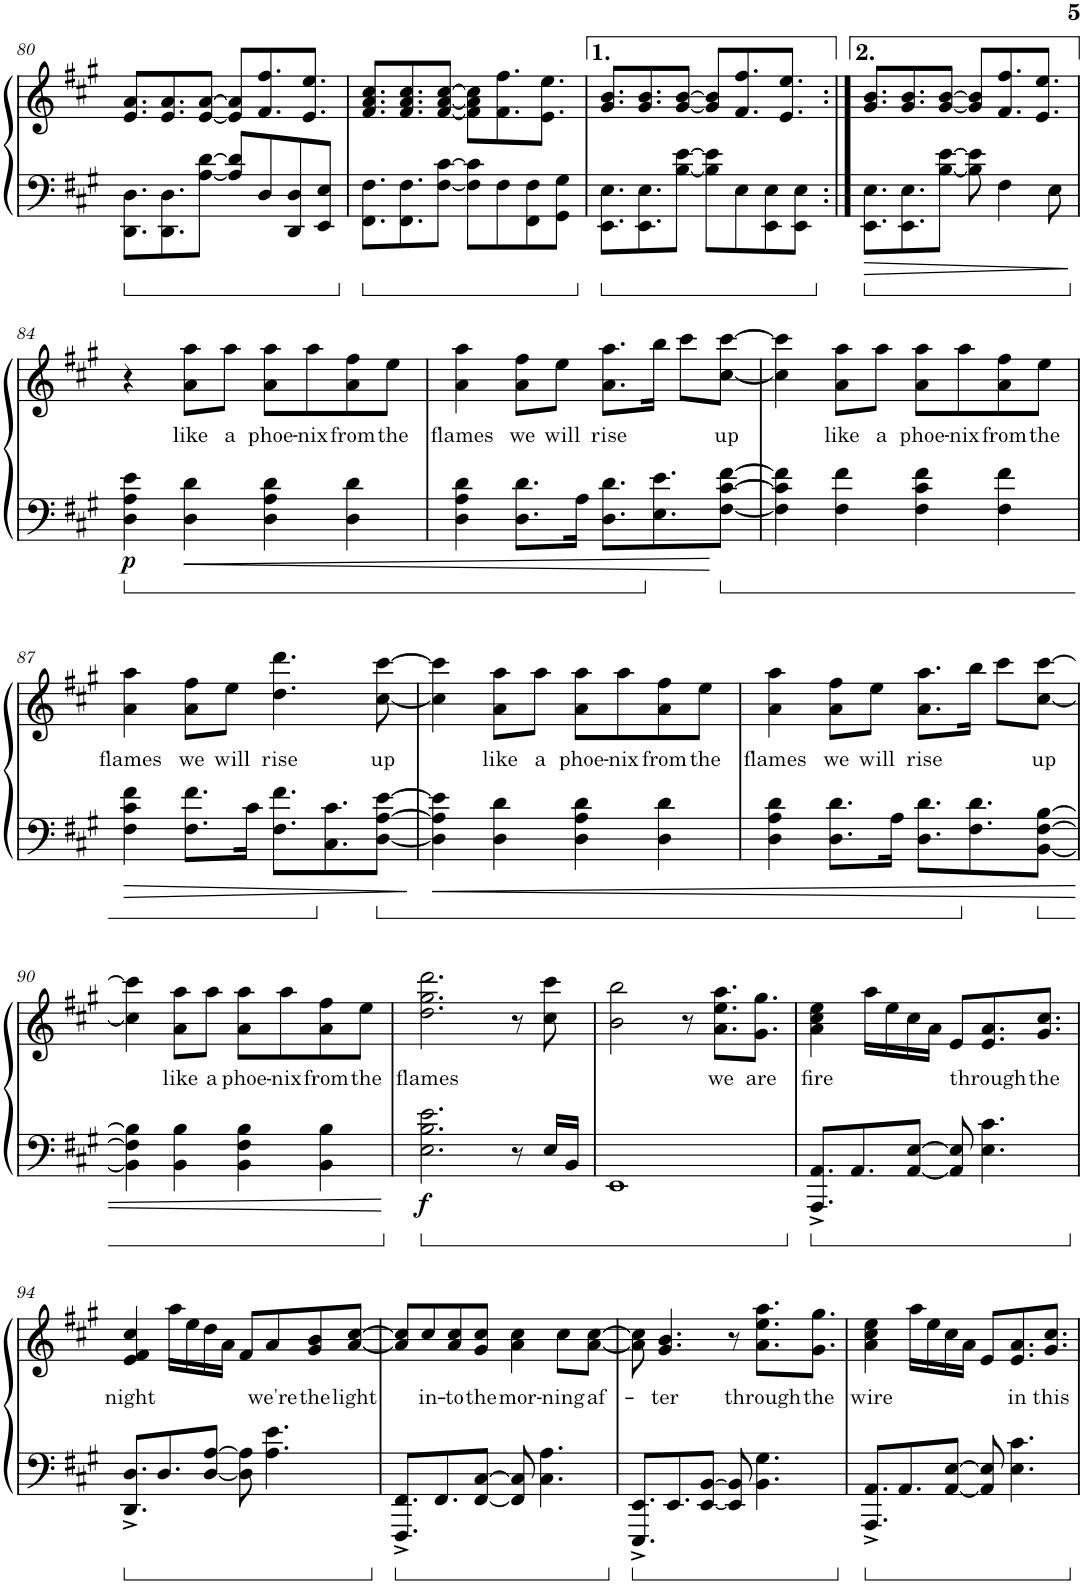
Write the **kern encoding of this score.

**kern	**kern	**text	**dynam
*part1	*part1	*part1	*part1
*staff2	*staff1	*staff1	*staff1/2
*I"Piano	*	*	*
*I'Pno.	*	*	*
!!LO:PB:g=z
*clefF4	*clefG2	*	*
*k[f#c#g#]	*k[f#c#g#]	*	*
*M4/4	*M4/4	*	*
=80	=80	=80	=80
8.DD\ 8.D\L	8.e/ 8.a/L	.	.
8.DD\ 8.D\	8.e/ 8.a/	.	.
[8A\ [8d\J	[8e/ [8a/J	.	.
8A/] 8d/]L	8e/] 8a/]L	.	.
8D/	8.f#/ 8.ff#/	.	.
8DD/ 8D/	.	.	.
.	8.e/ 8.ee/J	.	.
8EE/ 8E/J	.	.	.
=81	=81	=81	=81
8.FF#\ 8.F#\L	8.f#/ 8.a/ 8.cc#/L	.	.
8.FF#\ 8.F#\	8.f#/ 8.a/ 8.cc#/	.	.
[8F#\ [8c#\J	[8f#/ [8a/ [8cc#/J	.	.
8F#\] 8c#\]L	8f#\] 8a\] 8cc#\]L	.	.
8F#\	8.f#\ 8.ff#\	.	.
8FF#\ 8F#\	.	.	.
.	8.e\ 8.ee\J	.	.
8GG#\ 8G#\J	.	.	.
=82	=82	=82	=82
8.EE\ 8.E\L	8.g#/ 8.b/L	.	.
8.EE\ 8.E\	8.g#/ 8.b/	.	.
[8B\ [8e\J	[8g#/ [8b/J	.	.
8B\] 8e\]L	8g#/] 8b/]L	.	.
8E\	8.f#/ 8.ff#/	.	.
8EE\ 8E\	.	.	.
.	8.e/ 8.ee/J	.	.
8EE\ 8E\J	.	.	.
=83:|!	=83:|!	=83:|!	=83:|!
8.EE\ 8.E\L	8.g#/ 8.b/L	.	.
8.EE\ 8.E\	8.g#/ 8.b/	.	.
[8B\ [8e\J	[8g#/ [8b/J	.	.
8B\] 8e\]	8g#/] 8b/]L	.	.
4F#\	8.f#/ 8.ff#/	.	.
.	8.e/ 8.ee/J	.	.
8E\	.	.	.
!!LO:LB:g=z
=84	=84	=84	=84
!	!	!	!LO:DY:b=2
4D\ 4A\ 4e\	4r	.	p
!	!	!LO:LY:b	!
4D\ 4d\	8a\ 8aa\L	like	.
!	!	!LO:LY:b	!
.	8aa\J	a	.
!	!	!LO:LY:b	!
4D\ 4A\ 4d\	8a\ 8aa\L	phoe-	.
!	!	!LO:LY:b	!
.	8aa\	-nix	.
!	!	!LO:LY:b	!
4D\ 4d\	8a\ 8ff#\	from	.
!	!	!LO:LY:b	!
.	8ee\J	the	.
=85	=85	=85	=85
!	!	!LO:LY:b	!
4D\ 4A\ 4d\	4a\ 4aa\	flames	.
!	!	!LO:LY:b	!
8.D\ 8.d\L	8a\ 8ff#\L	we	.
!	!	!LO:LY:b	!
.	8ee\J	will	.
16A\Jk	.	.	.
!	!	!LO:LY:b	!
8.D\ 8.d\L	8.a\ 8.aa\L	rise	.
8.E\ 8.e\	16bb\Jk	.	.
.	8ccc#\L	.	.
!	!	!LO:LY:b	!
[8F#\ [8c#\ [8f#\J	[8cc#\ [8ccc#\J	up	.
=86	=86	=86	=86
4F#\] 4c#\] 4f#\]	4cc#\] 4ccc#\]	.	.
!	!	!LO:LY:b	!
4F#\ 4f#\	8a\ 8aa\L	like	.
!	!	!LO:LY:b	!
.	8aa\J	a	.
!	!	!LO:LY:b	!
4F#\ 4c#\ 4f#\	8a\ 8aa\L	phoe-	.
!	!	!LO:LY:b	!
.	8aa\	-nix	.
!	!	!LO:LY:b	!
4F#\ 4f#\	8a\ 8ff#\	from	.
!	!	!LO:LY:b	!
.	8ee\J	the	.
!!LO:LB:g=z
=87	=87	=87	=87
!	!	!LO:LY:b	!
4F#\ 4c#\ 4f#\	4a\ 4aa\	flames	.
!	!	!LO:LY:b	!
8.F#\ 8.f#\L	8a\ 8ff#\L	we	.
!	!	!LO:LY:b	!
.	8ee\J	will	.
16c#\Jk	.	.	.
!	!	!LO:LY:b	!
8.F#\ 8.f#\L	4.dd\ 4.ddd\	rise	.
8.C#\ 8.c#\	.	.	.
!	!	!LO:LY:b	!
[8D\ [8A\ [8e\J	[8cc#\ [8ccc#\	up	.
=88	=88	=88	=88
4D\] 4A\] 4e\]	4cc#\] 4ccc#\]	.	.
!	!	!LO:LY:b	!
4D\ 4d\	8a\ 8aa\L	like	.
!	!	!LO:LY:b	!
.	8aa\J	a	.
!	!	!LO:LY:b	!
4D\ 4A\ 4d\	8a\ 8aa\L	phoe-	.
!	!	!LO:LY:b	!
.	8aa\	-nix	.
!	!	!LO:LY:b	!
4D\ 4d\	8a\ 8ff#\	from	.
!	!	!LO:LY:b	!
.	8ee\J	the	.
=89	=89	=89	=89
!	!	!LO:LY:b	!
4D\ 4A\ 4d\	4a\ 4aa\	flames	.
!	!	!LO:LY:b	!
8.D\ 8.d\L	8a\ 8ff#\L	we	.
!	!	!LO:LY:b	!
.	8ee\J	will	.
16A\Jk	.	.	.
!	!	!LO:LY:b	!
8.D\ 8.d\L	8.a\ 8.aa\L	rise	.
8.F#\ 8.d\	16bb\Jk	.	.
.	8ccc#\L	.	.
!	!	!LO:LY:b	!
[8BB\ [8F#\ [8B\J	[8cc#\ [8ccc#\J	up	.
!!LO:LB:g=z
=90	=90	=90	=90
4BB\] 4F#\] 4B\]	4cc#\] 4ccc#\]	.	.
!	!	!LO:LY:b	!
4BB\ 4B\	8a\ 8aa\L	like	.
!	!	!LO:LY:b	!
.	8aa\J	a	.
!	!	!LO:LY:b	!
4BB\ 4F#\ 4B\	8a\ 8aa\L	phoe-	.
!	!	!LO:LY:b	!
.	8aa\	-nix	.
!	!	!LO:LY:b	!
4BB\ 4B\	8a\ 8ff#\	from	.
!	!	!LO:LY:b	!
.	8ee\J	the	.
=91	=91	=91	=91
!	!	!LO:LY:b	!LO:DY:b=2
2.E\ 2.B\ 2.e\	2.dd\ 2.gg#\ 2.ddd\	flames	f
8r	8r	.	.
16E/LL	8cc#\ 8ccc#\	.	.
16BB/JJ	.	.	.
=92	=92	=92	=92
1EE	2b\ 2bb\	.	.
.	8r	.	.
!	!	!LO:LY:b	!
.	8.a\ 8.ee\ 8.aa\L	we	.
!	!	!LO:LY:b	!
.	8.g#\ 8.gg#\J	are	.
=93	=93	=93	=93
!	!	!LO:LY:b	!
8.AAA/^ 8.AA/^L	4a\ 4cc#\ 4ee\	fire	.
8.AA/	.	.	.
.	16aa\LL	.	.
.	16ee\	.	.
[8AA/ [8E/J	16cc#\	.	.
.	16a\JJ	.	.
8AA/] 8E/]	8e/L	.	.
!	!	!LO:LY:b	!
4.E\ 4.c#\	8.e/ 8.a/	through	.
!	!	!LO:LY:b	!
.	8.g#/ 8.cc#/J	the	.
!!LO:LB:g=z
=94	=94	=94	=94
!	!	!LO:LY:b	!
8.DD/^ 8.D/^L	4e/ 4f#/ 4cc#/	night	.
8.D/	.	.	.
.	16aa\LL	.	.
.	16ee\	.	.
[8D/ [8A/J	16dd\	.	.
.	16a\JJ	.	.
8D\] 8A\]	8f#/L	.	.
!	!	!LO:LY:b	!
4.A\ 4.e\	8a/	we're	.
!	!	!LO:LY:b	!
.	8g#/ 8b/	the	.
!	!	!LO:LY:b	!
.	[8a/ [8cc#/J	light	.
=95	=95	=95	=95
8.FFF#/^ 8.FF#/^L	8a/] 8cc#/]L	.	.
!	!	!LO:LY:b	!
.	8cc#/	in-	.
8.FF#/	.	.	.
!	!	!LO:LY:b	!
.	8a/ 8cc#/	-to	.
!	!	!LO:LY:b	!
[8FF#/ [8C#/J	8g#/ 8cc#/J	the	.
!	!	!LO:LY:b	!
8FF#/] 8C#/]	4a\ 4cc#\	mor-	.
4.C#\ 4.A\	.	.	.
!	!	!LO:LY:b	!
.	8cc#\L	ning	.
!	!	!LO:LY:b	!
.	[8a\ [8cc#\J	af-	.
=96	=96	=96	=96
8.EEE/^ 8.EE/^L	8a\] 8cc#\]	.	.
!	!	!LO:LY:b	!
.	4.g#/ 4.b/	-ter	.
8.EE/	.	.	.
[8EE/ [8BB/J	.	.	.
8EE/] 8BB/]	8r	.	.
!	!	!LO:LY:b	!
4.BB\ 4.G#\	8.a\ 8.ee\ 8.aa\L	through	.
!	!	!LO:LY:b	!
.	8.g#\ 8.gg#\J	the	.
=97	=97	=97	=97
!	!	!LO:LY:b	!
8.AAA/^ 8.AA/^L	4a\ 4cc#\ 4ee\	wire	.
8.AA/	.	.	.
.	16aa\LL	.	.
.	16ee\	.	.
[8AA/ [8E/J	16cc#\	.	.
.	16a\JJ	.	.
8AA/] 8E/]	8e/L	.	.
!	!	!LO:LY:b	!
4.E\ 4.c#\	8.e/ 8.a/	in	.
!	!	!LO:LY:b	!
.	8.g#/ 8.cc#/J	this	.
=	=	=	=
*-	*-	*-	*-
